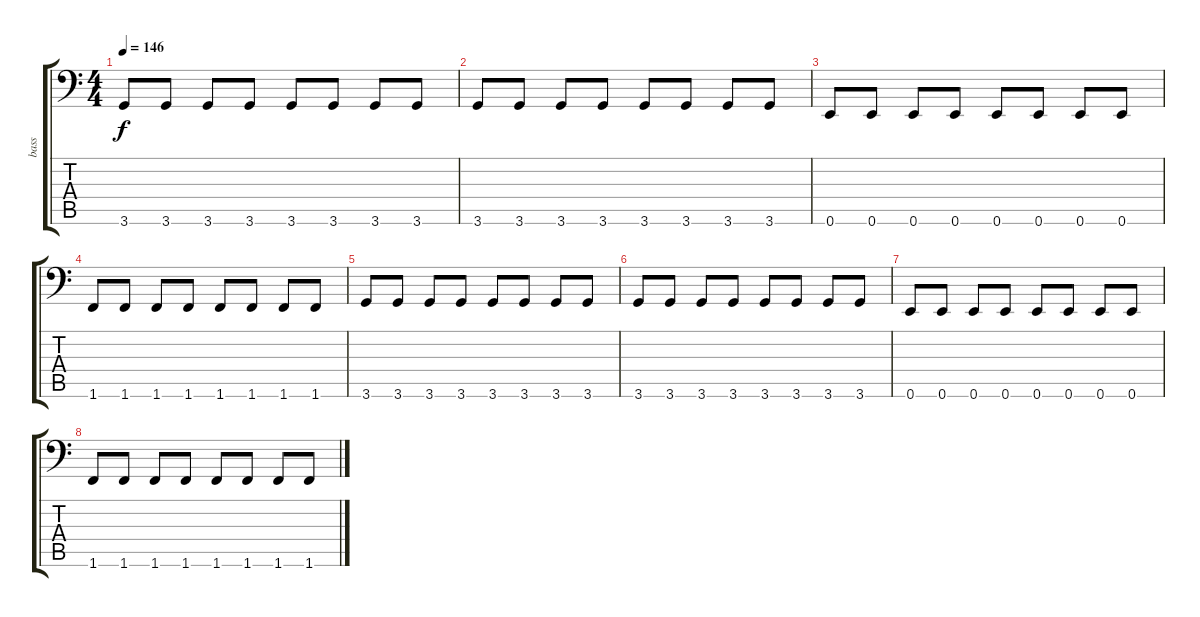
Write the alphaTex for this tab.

\track ("bass" "bass") {instrument electricbassfinger}
\staff {score tabs}
\tuning (E3 B2 G2 D2 A1 E1) {hide}
\ts (4 4)
\tempo 146
\clef f4
\ks c
3.6.8{dy f} 3.6.8 3.6.8 3.6.8 3.6.8 3.6.8 3.6.8 3.6.8 |
3.6.8 3.6.8 3.6.8 3.6.8 3.6.8 3.6.8 3.6.8 3.6.8 |
0.6.8 0.6.8 0.6.8 0.6.8 0.6.8 0.6.8 0.6.8 0.6.8 |
1.6.8 1.6.8 1.6.8 1.6.8 1.6.8 1.6.8 1.6.8 1.6.8 |
3.6.8 3.6.8 3.6.8 3.6.8 3.6.8 3.6.8 3.6.8 3.6.8 |
3.6.8 3.6.8 3.6.8 3.6.8 3.6.8 3.6.8 3.6.8 3.6.8 |
0.6.8 0.6.8 0.6.8 0.6.8 0.6.8 0.6.8 0.6.8 0.6.8 |
1.6.8 1.6.8 1.6.8 1.6.8 1.6.8 1.6.8 1.6.8 1.6.8
